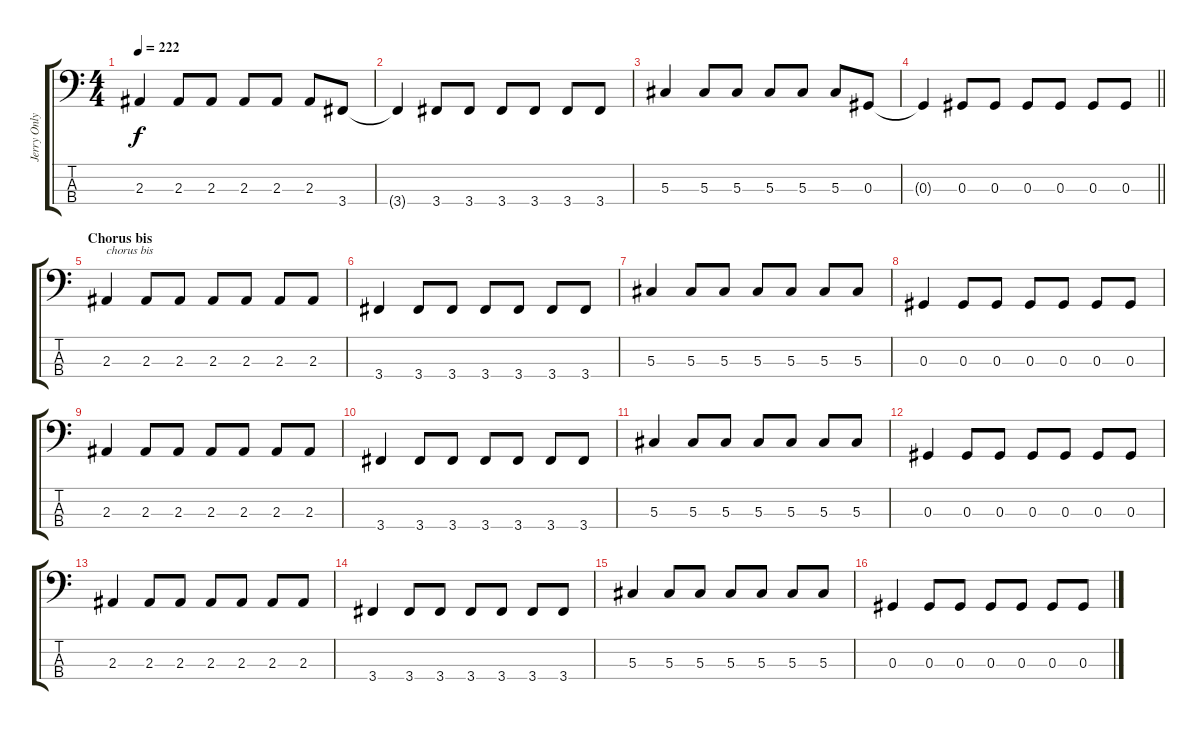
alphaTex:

\track ("Jerry Only" "Jerry Only") {instrument acousticguitarnylon}
\staff {score tabs}
\tuning (Gb2 Db2 Ab1 Eb1) {hide}
\ts (4 4)
\tempo 222
\clef f4
\ks c
2.3.4{dy f} 2.3.8 2.3.8 2.3.8 2.3.8 2.3.8 3.4.8 |
3.4{t}.4 3.4.8 3.4.8 3.4.8 3.4.8 3.4.8 3.4.8 |
5.3.4 5.3.8 5.3.8 5.3.8 5.3.8 5.3.8 0.3.8 |
\barLineRight lightlight
0.3{t}.4 0.3.8 0.3.8 0.3.8 0.3.8 0.3.8 0.3.8 |
\section ("" "Chorus bis")
2.3.4{txt "chorus bis"} 2.3.8 2.3.8 2.3.8 2.3.8 2.3.8 2.3.8 |
3.4.4 3.4.8 3.4.8 3.4.8 3.4.8 3.4.8 3.4.8 |
5.3.4 5.3.8 5.3.8 5.3.8 5.3.8 5.3.8 5.3.8 |
0.3.4 0.3.8 0.3.8 0.3.8 0.3.8 0.3.8 0.3.8 |
2.3.4 2.3.8 2.3.8 2.3.8 2.3.8 2.3.8 2.3.8 |
3.4.4 3.4.8 3.4.8 3.4.8 3.4.8 3.4.8 3.4.8 |
5.3.4 5.3.8 5.3.8 5.3.8 5.3.8 5.3.8 5.3.8 |
0.3.4 0.3.8 0.3.8 0.3.8 0.3.8 0.3.8 0.3.8 |
2.3.4 2.3.8 2.3.8 2.3.8 2.3.8 2.3.8 2.3.8 |
3.4.4 3.4.8 3.4.8 3.4.8 3.4.8 3.4.8 3.4.8 |
5.3.4 5.3.8 5.3.8 5.3.8 5.3.8 5.3.8 5.3.8 |
0.3.4 0.3.8 0.3.8 0.3.8 0.3.8 0.3.8 0.3.8
